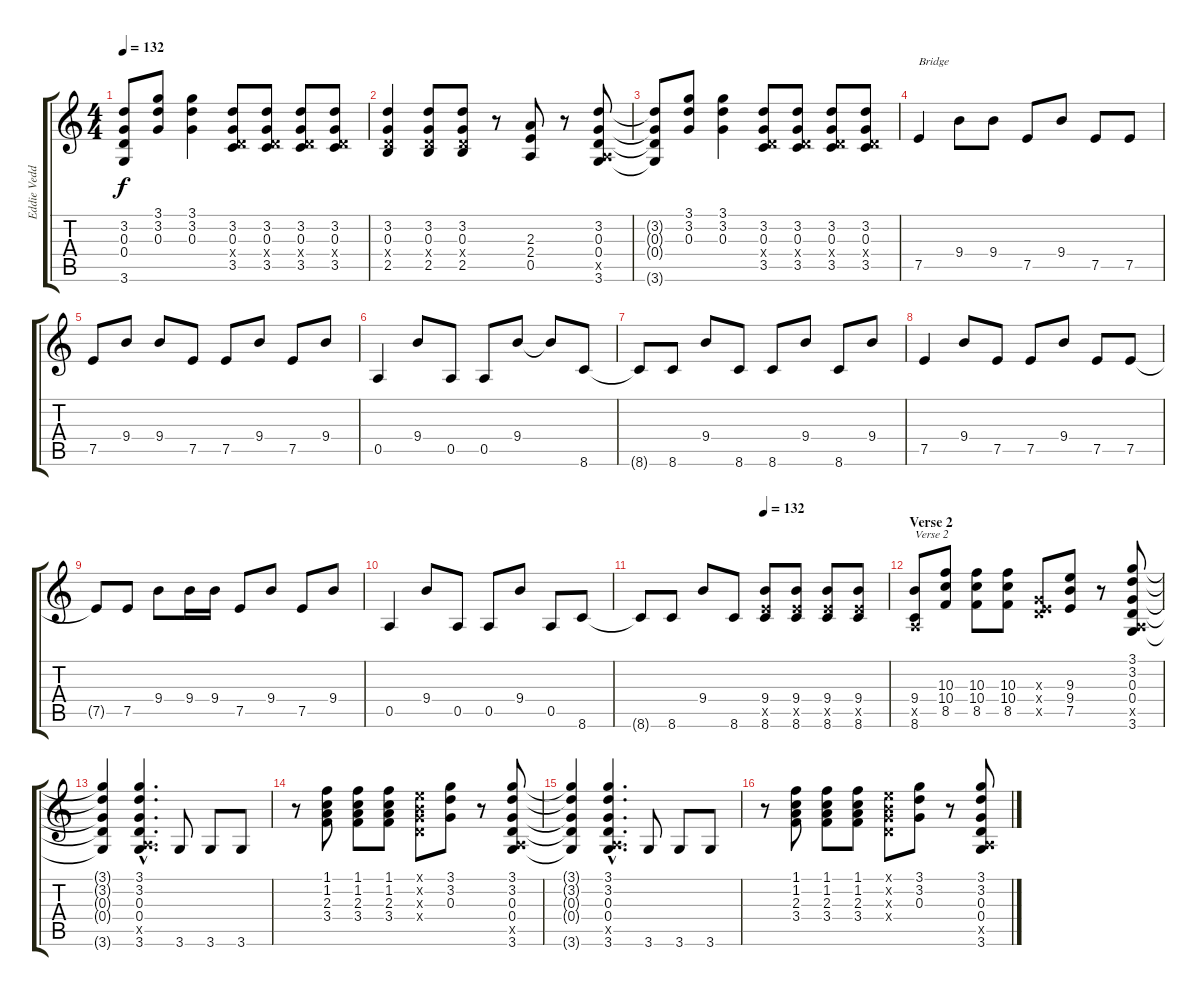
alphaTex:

\track ("Eddie Vedder" "Eddie Vedd") {instrument distortionguitar}
\staff {score tabs}
\tuning (E4 B3 G3 D3 A2 E2) {hide}
\ts (4 4)
\tempo 132
\clef g2
\ks c
(3.2{t} 0.3{t} 0.4{t} 3.6{t}).8{dy f} (3.1 3.2 0.3).8 (3.1 3.2 0.3).4 (3.2 0.3 0.4{x} 3.5).8 (3.2 0.3 0.4{x} 3.5).8 (3.2 0.3 0.4{x} 3.5).8 (3.2 0.3 0.4{x} 3.5).8 |
(3.2 0.3 0.4{x} 2.5).4 (3.2 0.3 0.4{x} 2.5).8 (3.2 0.3 0.4{x} 2.5).8 r.8 (2.3 2.4 0.5).8 r.8 (3.2 0.3 0.4 0.5{x} 3.6).8 |
(3.2{t} 0.3{t} 0.4{t} 3.6{t}).8 (3.1 3.2 0.3).8 (3.1 3.2 0.3).4 (3.2 0.3 0.4{x} 3.5).8 (3.2 0.3 0.4{x} 3.5).8 (3.2 0.3 0.4{x} 3.5).8 (3.2 0.3 0.4{x} 3.5).8 |
7.5.4{txt "Bridge" instrument electricguitarclean} 9.4.8{instrument electricguitarclean} 9.4.8{instrument electricguitarclean} 7.5.8{instrument electricguitarclean} 9.4.8{instrument electricguitarclean} 7.5.8{instrument electricguitarclean} 7.5.8{instrument electricguitarclean} |
7.5.8{instrument electricguitarclean} 9.4.8{instrument electricguitarclean} 9.4.8{instrument electricguitarclean} 7.5.8{instrument electricguitarclean} 7.5.8{instrument electricguitarclean} 9.4.8{instrument electricguitarclean} 7.5.8{instrument electricguitarclean} 9.4.8{instrument electricguitarclean} |
0.5.4{instrument electricguitarclean} 9.4.8{instrument electricguitarclean} 0.5.8{instrument electricguitarclean} 0.5.8{instrument electricguitarclean} 9.4.8{instrument electricguitarclean} 9.4{t}.8{instrument electricguitarclean} 8.6.8{instrument electricguitarclean} |
8.6{t}.8{instrument electricguitarclean} 8.6.8{instrument electricguitarclean} 9.4.8{instrument electricguitarclean} 8.6.8{instrument electricguitarclean} 8.6.8{instrument electricguitarclean} 9.4.8{instrument electricguitarclean} 8.6.8{instrument electricguitarclean} 9.4.8{instrument electricguitarclean} |
7.5.4{instrument electricguitarclean} 9.4.8{instrument electricguitarclean} 7.5.8{instrument electricguitarclean} 7.5.8{instrument electricguitarclean} 9.4.8{instrument electricguitarclean} 7.5.8{instrument electricguitarclean} 7.5.8{instrument electricguitarclean} |
7.5{t}.8{instrument electricguitarclean} 7.5.8{instrument electricguitarclean} 9.4.8{instrument electricguitarclean} 9.4.16{instrument electricguitarclean} 9.4.16{instrument electricguitarclean} 7.5.8{instrument electricguitarclean} 9.4.8{instrument electricguitarclean} 7.5.8{instrument electricguitarclean} 9.4.8{instrument electricguitarclean} |
0.5.4{instrument electricguitarclean} 9.4.8{instrument electricguitarclean} 0.5.8{instrument electricguitarclean} 0.5.8{instrument electricguitarclean} 9.4.8{instrument electricguitarclean} 0.5.8{instrument electricguitarclean} 8.6.8{instrument electricguitarclean} |
\tempo (132 0.5)
8.6{t}.8{instrument electricguitarclean} 8.6.8{instrument electricguitarclean} 9.4.8{instrument electricguitarclean} 8.6.8{instrument electricguitarclean} (9.4 7.5{x} 8.6).8{instrument distortionguitar} (9.4 7.5{x} 8.6).8 (9.4 7.5{x} 8.6).8 (9.4 7.5{x} 8.6).8 |
\section ("" "Verse 2")
(9.4 0.5{x} 8.6).8{txt "Verse 2"} (10.3 10.4 8.5).8 (10.3 10.4 8.5).8 (10.3 10.4 8.5).8 (0.3{x} 0.4{x} 7.5{x}).8 (9.3 9.4 7.5).8 r.8 (3.1 3.2 0.3 0.4 0.5{x} 3.6).8 |
(3.1{t} 3.2{t} 0.3{t} 0.4{t} 3.6{t}).4 (3.1{hac} 3.2{hac} 0.3{hac} 0.4{hac} 0.5{hac x} 3.6{hac}).4{d} 3.6.8 3.6.8 3.6.8 |
r.8 (1.1 1.2 2.3 3.4).8 (1.1 1.2 2.3 3.4).8 (1.1 1.2 2.3 3.4).8 (0.1{x} 0.2{x} 0.3{x} 0.4{x}).8 (3.1 3.2 0.3).8 r.8 (3.1 3.2 0.3 0.4 0.5{x} 3.6).8 |
(3.1{t} 3.2{t} 0.3{t} 0.4{t} 3.6{t}).4 (3.1{hac} 3.2{hac} 0.3{hac} 0.4{hac} 0.5{hac x} 3.6{hac}).4{d} 3.6.8 3.6.8 3.6.8 |
r.8 (1.1 1.2 2.3 3.4).8 (1.1 1.2 2.3 3.4).8 (1.1 1.2 2.3 3.4).8 (0.1{x} 0.2{x} 0.3{x} 0.4{x}).8 (3.1 3.2 0.3).8 r.8 (3.1 3.2 0.3 0.4 0.5{x} 3.6).8
